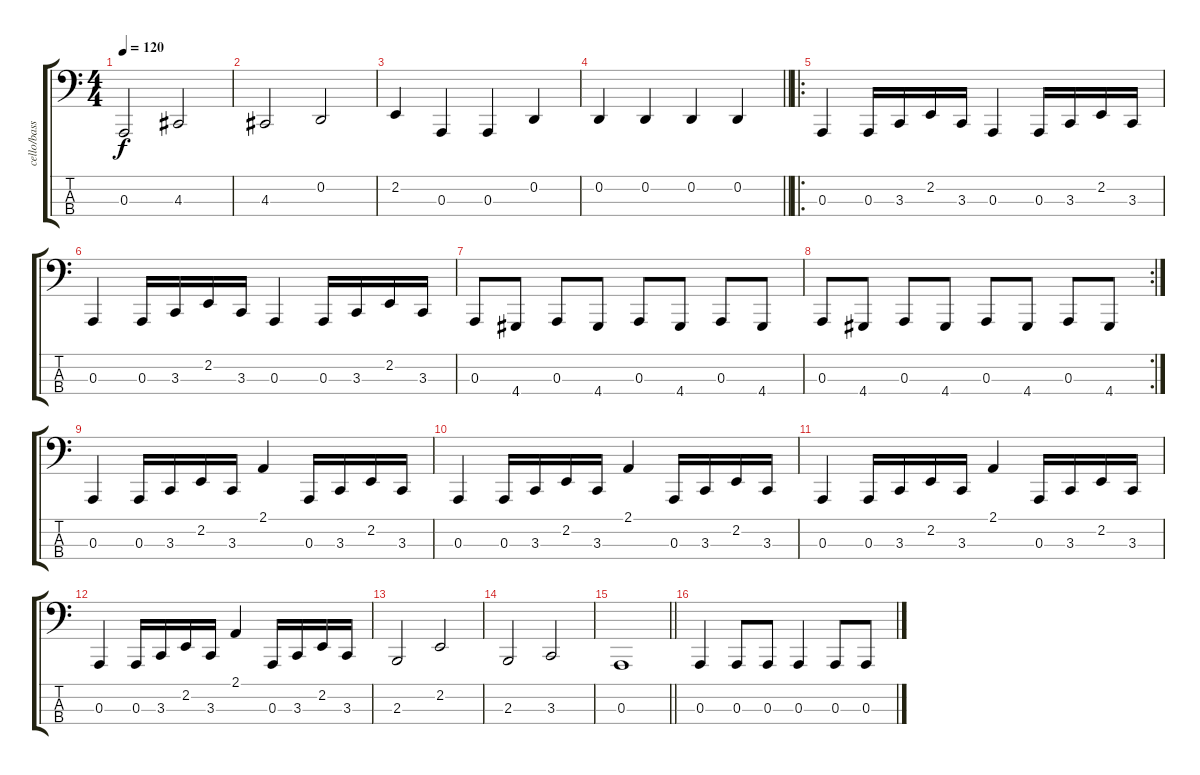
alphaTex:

\track ("cello/basson" "cello/bass") {instrument cello}
\staff {score tabs}
\tuning (G2 D2 A1 E1) {hide}
\ts (4 4)
\tempo 120
\clef f4
\ks c
0.3.2{dy f} 4.3.2 |
4.3.2 0.2.2 |
2.2.4 0.3.4 0.3.4 0.2.4 |
\barLineRight lightlight
0.2.4 0.2.4 0.2.4 0.2.4 |
\ro
0.3.4 0.3.16 3.3.16 2.2.16 3.3.16 0.3.4 0.3.16 3.3.16 2.2.16 3.3.16 |
0.3.4 0.3.16 3.3.16 2.2.16 3.3.16 0.3.4 0.3.16 3.3.16 2.2.16 3.3.16 |
0.3.8 4.4.8 0.3.8 4.4.8 0.3.8 4.4.8 0.3.8 4.4.8 |
\rc 2
0.3.8 4.4.8 0.3.8 4.4.8 0.3.8 4.4.8 0.3.8 4.4.8 |
0.3.4 0.3.16 3.3.16 2.2.16 3.3.16 2.1.4 0.3.16 3.3.16 2.2.16 3.3.16 |
0.3.4 0.3.16 3.3.16 2.2.16 3.3.16 2.1.4 0.3.16 3.3.16 2.2.16 3.3.16 |
0.3.4 0.3.16 3.3.16 2.2.16 3.3.16 2.1.4 0.3.16 3.3.16 2.2.16 3.3.16 |
0.3.4 0.3.16 3.3.16 2.2.16 3.3.16 2.1.4 0.3.16 3.3.16 2.2.16 3.3.16 |
2.3.2 2.2.2 |
2.3.2 3.3.2 |
\barLineRight lightlight
0.3.1 |
0.3.4 0.3.8 0.3.8 0.3.4 0.3.8 0.3.8
